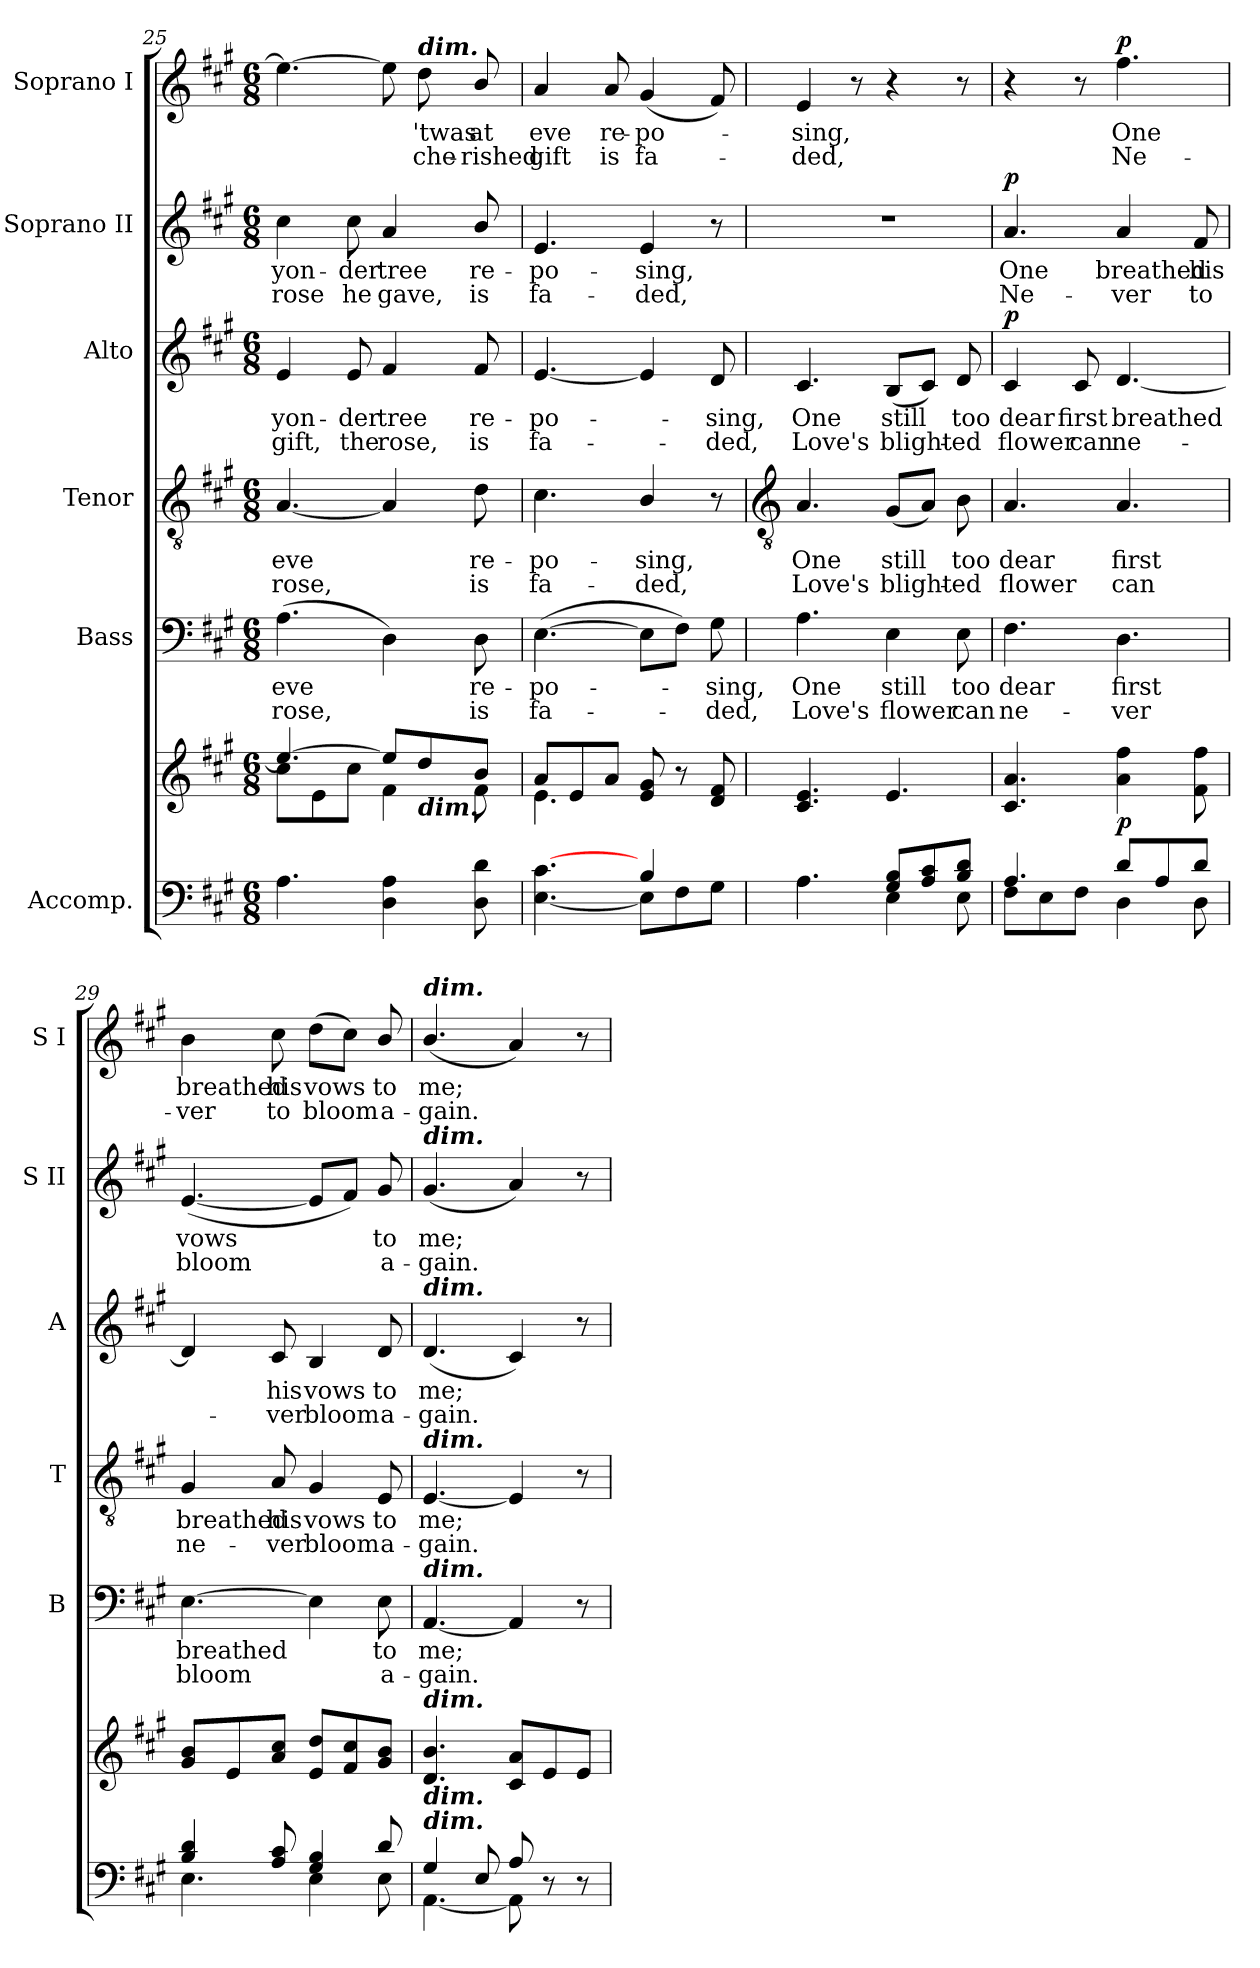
**kern	**kern	**dynam	**kern	**text	**text	**kern	**text	**text	**kern	**text	**text	**dynam	**kern	**text	**text	**dynam	**kern	**text	**text	**dynam
*part6	*part6	*part6	*part5	*part5	*part5	*part4	*part4	*part4	*part3	*part3	*part3	*part3	*part2	*part2	*part2	*part2	*part1	*part1	*part1	*part1
*staff7	*staff6	*staff6/7	*staff5	*staff5	*staff5	*staff4	*staff4	*staff4	*staff3	*staff3	*staff3	*staff3	*staff2	*staff2	*staff2	*staff2	*staff1	*staff1	*staff1	*staff1
*I"Accomp.	*	*	*I"Bass	*	*	*I"Tenor	*	*	*I"Alto	*	*	*	*I"Soprano II	*	*	*	*I"Soprano I	*	*	*
*	*	*	*I'B	*	*	*I'T	*	*	*I'A	*	*	*	*I'S II	*	*	*	*I'S I	*	*	*
*clefF4	*clefG2	*	*clefF4	*	*	*clefGv2	*	*	*clefG2	*	*	*	*clefG2	*	*	*	*clefG2	*	*	*
*k[f#c#g#]	*k[f#c#g#]	*	*k[f#c#g#]	*	*	*k[f#c#g#]	*	*	*k[f#c#g#]	*	*	*	*k[f#c#g#]	*	*	*	*k[f#c#g#]	*	*	*
*A:	*A:	*	*A:	*	*	*A:	*	*	*A:	*	*	*	*A:	*	*	*	*A:	*	*	*
*M6/8	*M6/8	*	*M6/8	*	*	*M6/8	*	*	*M6/8	*	*	*	*M6/8	*	*	*	*M6/8	*	*	*
=25	=25	=25	=25	=25	=25	=25	=25	=25	=25	=25	=25	=25	=25	=25	=25	=25	=25	=25	=25	=25
*^	*^	*	*	*	*	*	*	*	*	*	*	*	*	*	*	*	*	*	*	*
!	!	!	!	!	!	!LO:LY:b	!LO:LY:b	!	!LO:LY:b	!LO:LY:b	!	!LO:LY:b	!LO:LY:b	!	!	!LO:LY:b	!LO:LY:b	!	!	!	!	!
2ryy	4.A\	4.ee/_	8cc#\L	.	(>4.A	eve	rose,	[4.A	eve	rose,	4e	yon-	-gift,	.	4cc#	yon-	-rose	.	4.ee_	.	.	.
.	.	.	8e\	.	.	.	.	.	.	.	.	.	.	.	.	.	.	.	.	.	.	.
!	!	!	!	!	!	!	!	!	!	!	!	!LO:LY:b	!LO:LY:b	!	!	!LO:LY:b	!LO:LY:b	!	!	!	!	!
.	.	.	8cc#\J	.	.	.	.	.	.	.	8e	der	the	.	8cc#	der	he	.	.	.	.	.
!	!	!	!	!	!	!	!	!	!	!	!	!LO:LY:b	!LO:LY:b	!	!	!LO:LY:b	!LO:LY:b	!	!	!	!	!
.	4D\ 4A\	8ee/L]	4f#\	.	4D)	.	.	4A]	.	.	4f#	tree	rose,	.	4a	tree	gave,	.	8ee]	.	.	.
!	!	!	!	!	!	!	!	!	!	!	!	!	!	!	!	!	!	!	!LO:TX:a:Bi:t=dim.	!	!	!
!	!	!LO:TX:b:Bi:t=dim.	!	!	!	!	!	!	!	!	!	!	!	!	!	!	!	!	!	!	!	!
!	!	!	!	!	!	!	!	!	!	!	!	!	!	!	!	!	!	!	!	!LO:LY:b	!LO:LY:b	!
8ryy	.	8dd/	.	.	.	.	.	.	.	.	.	.	.	.	.	.	.	.	8dd	'twas	che-	.
!	!	!	!	!	!	!LO:LY:b	!LO:LY:b	!	!LO:LY:b	!LO:LY:b	!	!LO:LY:b	!LO:LY:b	!	!	!LO:LY:b	!LO:LY:b	!	!	!LO:LY:b	!LO:LY:b	!
8ryy	8D\ 8d\	8b/J	8f#\	.	8D	re-	-is	8d	re-	-is	8f#	re-	-is	.	8b/	re-	-is	.	8b/	-at	rished	.
=26	=26	=26	=26	=26	=26	=26	=26	=26	=26	=26	=26	=26	=26	=26	=26	=26	=26	=26	=26	=26	=26	=26
!	!	!	!	!	!	!LO:LY:b	!LO:LY:b	!	!LO:LY:b	!LO:LY:b	!	!LO:LY:b	!LO:LY:b	!	!	!LO:LY:b	!LO:LY:b	!	!	!LO:LY:b	!LO:LY:b	!
4.ryy	[4.E\ [4.c#\	8a/L	4.e\	.	(>[4.E	po-	fa-	4.c#	po-	-fa-	[4.e	po-	fa-	.	4.e	po-	-fa-	.	4a	eve	gift	.
.	.	8e/	.	.	.	.	.	.	.	.	.	.	.	.	.	.	.	.	.	.	.	.
!	!	!	!	!	!	!	!	!	!	!	!	!	!	!	!	!	!	!	!	!LO:LY:b	!LO:LY:b	!
.	.	8a/J	.	.	.	.	.	.	.	.	.	.	.	.	.	.	.	.	8a	re-	-is	.
!	!	!	!	!	!	!	!	!	!LO:LY:b	!LO:LY:b	!	!	!	!	!	!LO:LY:b	!LO:LY:b	!	!	!LO:LY:b	!LO:LY:b	!
4B/	8E\L]	8e/ 8g#/	4.ryy	.	8EL]	.	.	4B/	-sing,	ded,	4e]	.	.	.	4e	-sing,	ded,	.	(<4g#	po-	fa-	.
.	8F#\	8r	.	.	8F#J)	.	.	.	.	.	.	.	.	.	.	.	.	.	.	.	.	.
!	!	!	!	!	!	!LO:LY:b	!LO:LY:b	!	!	!	!	!LO:LY:b	!LO:LY:b	!	!	!	!	!	!	!	!	!
8ryy	8G#\J	8d/ 8f#/	.	.	8G#	sing,	ded,	8r	.	.	8d	sing,	ded,	.	8r	.	.	.	8f#)	.	.	.
*	*	*v	*v	*	*	*	*	*	*	*	*	*	*	*	*	*	*	*	*	*	*	*
!!LO:LB:g=z
=27	=27	=27	=27	=27	=27	=27	=27	=27	=27	=27	=27	=27	=27	=27	=27	=27	=27	=27	=27	=27	=27
*	*	*	*	*	*	*	*clefGv2	*	*	*	*	*	*	*	*	*	*	*	*	*	*
!	!	!	!	!	!LO:LY:b	!LO:LY:b	!	!LO:LY:b	!LO:LY:b	!	!LO:LY:b	!LO:LY:b	!	!LO:N:vis=1	!	!	!	!	!LO:LY:b	!LO:LY:b	!
4.ryy	4.A\	4.c# 4.e	.	4.A	One	Love's	4.A	One	Love's	4.c#	One	Love's	.	2.r	.	.	.	4e	sing,	ded,	.
.	.	.	.	.	.	.	.	.	.	.	.	.	.	.	.	.	.	8r	.	.	.
!	!	!	!	!	!LO:LY:b	!LO:LY:b	!	!LO:LY:b	!LO:LY:b	!	!LO:LY:b	!LO:LY:b	!	!	!	!	!	!	!	!	!
8G#/ 8B/L	4E\	4.e	.	4E	still	flower	(<8G#L	still	blight-	(<8BL	still	blight-	.	.	.	.	.	4r	.	.	.
8A/ 8c#/	.	.	.	.	.	.	8AJ)	.	.	8c#J)	.	.	.	.	.	.	.	.	.	.	.
!	!	!	!	!	!LO:LY:b	!LO:LY:b	!	!LO:LY:b	!LO:LY:b	!	!LO:LY:b	!LO:LY:b	!	!	!	!	!	!	!	!	!
8B/ 8d/J	8E\	.	.	8E	too	can	8B	too	ed	8d	too	ed	.	.	.	.	.	8r	.	.	.
=28	=28	=28	=28	=28	=28	=28	=28	=28	=28	=28	=28	=28	=28	=28	=28	=28	=28	=28	=28	=28	=28
!	!	!	!	!	!LO:LY:b	!LO:LY:b	!	!LO:LY:b	!LO:LY:b	!	!LO:LY:b	!LO:LY:b	!LO:DY:b	!	!LO:LY:b	!LO:LY:b	!LO:DY:b	!	!	!	!
4.A/	8F#\L	4.c# 4.a	.	4.F#	dear	ne-	4.A	dear	flower	4c#	dear	flower	p	4.a	One	Ne-	p	4r	.	.	.
.	8E\	.	.	.	.	.	.	.	.	.	.	.	.	.	.	.	.	.	.	.	.
!	!	!	!	!	!	!	!	!	!	!	!LO:LY:b	!LO:LY:b	!	!	!	!	!	!	!	!	!
.	8F#\J	.	.	.	.	.	.	.	.	8c#	first	can	.	.	.	.	.	8r	.	.	.
!	!	!	!LO:DY:b	!	!LO:LY:b	!LO:LY:b	!	!LO:LY:b	!LO:LY:b	!	!LO:LY:b	!LO:LY:b	!	!	!LO:LY:b	!LO:LY:b	!	!	!LO:LY:b	!LO:LY:b	!LO:DY:b
8d/L	4D\	4a 4ff#	p	4.D	-first	ver	4.A	first	can	[4.d	breathed	ne-	.	4a	-breathed	ver	.	4.ff#	One	Ne-	p
8A/	.	.	.	.	.	.	.	.	.	.	.	.	.	.	.	.	.	.	.	.	.
!	!	!	!	!	!	!	!	!	!	!	!	!	!	!	!LO:LY:b	!LO:LY:b	!	!	!	!	!
8d/J	8D\	8f# 8ff#	.	.	.	.	.	.	.	.	.	.	.	8f#	his	to	.	.	.	.	.
=29	=29	=29	=29	=29	=29	=29	=29	=29	=29	=29	=29	=29	=29	=29	=29	=29	=29	=29	=29	=29	=29
!	!	!	!	!	!LO:LY:b	!LO:LY:b	!	!LO:LY:b	!LO:LY:b	!	!	!	!	!	!LO:LY:b	!LO:LY:b	!	!	!LO:LY:b	!LO:LY:b	!
4B/ 4d/	4.E\	8g# 8bL	.	[4.E	breathed	bloom	4G#	breathed	ne-	4d]	.	.	.	(<[4.e	vows	bloom	.	4b	-breathed	ver	.
.	.	8e	.	.	.	.	.	.	.	.	.	.	.	.	.	.	.	.	.	.	.
!	!	!	!	!	!	!	!	!LO:LY:b	!LO:LY:b	!	!LO:LY:b	!LO:LY:b	!	!	!	!	!	!	!LO:LY:b	!LO:LY:b	!
8A/ 8c#/	.	8a 8cc#J	.	.	.	.	8A	-his	ver	8c#	his	ver	.	.	.	.	.	8cc#	his	to	.
!	!	!	!	!	!	!	!	!LO:LY:b	!LO:LY:b	!	!LO:LY:b	!LO:LY:b	!	!	!	!	!	!	!LO:LY:b	!LO:LY:b	!
4G#/ 4B/	4E\	8e 8ddL	.	4E]	.	.	4G#	vows	bloom	4B	vows	bloom	.	8eL]	.	.	.	(>8ddL	vows	bloom	.
.	.	8f# 8cc#	.	.	.	.	.	.	.	.	.	.	.	8f#J)	.	.	.	8cc#J)	.	.	.
!	!	!	!	!	!LO:LY:b	!LO:LY:b	!	!LO:LY:b	!LO:LY:b	!	!LO:LY:b	!LO:LY:b	!	!	!LO:LY:b	!LO:LY:b	!	!	!LO:LY:b	!LO:LY:b	!
8d/	8E\	8g#/ 8b/J	.	8E	to	a-	8E	to	a-	8d	to	a-	.	8g#	to	a-	.	8b/	to	a-	.
=30	=30	=30	=30	=30	=30	=30	=30	=30	=30	=30	=30	=30	=30	=30	=30	=30	=30	=30	=30	=30	=30
!	!	!	!	!	!	!	!	!	!	!	!	!	!	!	!	!	!	!LO:TX:a:Bi:t=dim.	!	!	!
!	!	!	!	!	!	!	!	!	!	!	!	!	!	!LO:TX:a:Bi:t=dim.	!	!	!	!	!	!	!
!	!	!	!	!	!	!	!	!	!	!LO:TX:a:Bi:t=dim.	!	!	!	!	!	!	!	!	!	!	!
!	!	!	!	!	!	!	!LO:TX:a:Bi:t=dim.	!	!	!	!	!	!	!	!	!	!	!	!	!	!
!	!	!	!	!LO:TX:a:Bi:t=dim.	!	!	!	!	!	!	!	!	!	!	!	!	!	!	!	!	!
!	!	!LO:TX:a:Bi:t=dim.	!	!	!	!	!	!	!	!	!	!	!	!	!	!	!	!	!	!	!
!LO:TX:a:Bi:t=dim.	!	!	!	!	!	!	!	!	!	!	!	!	!	!	!	!	!	!	!	!	!
!LO:TX:a:Bi:t=dim.	!	!	!	!	!	!	!	!	!	!	!	!	!	!	!	!	!	!	!	!	!
!	!	!	!	!	!LO:LY:b	!LO:LY:b	!	!LO:LY:b	!LO:LY:b	!	!LO:LY:b	!LO:LY:b	!	!	!LO:LY:b	!LO:LY:b	!	!	!LO:LY:b	!LO:LY:b	!
4G#/	[4.AA\	4.d/ 4.b/	.	[4.AA	-me;	gain.	[4.E	-me;	gain.	(<4.d	-me;	gain.	.	(<4.g#	-me;	gain.	.	(<4.b/	-me;	gain.	.
8E/	.	.	.	.	.	.	.	.	.	.	.	.	.	.	.	.	.	.	.	.	.
8A/	8AA\]	8c# 8aL	.	4AA]	.	.	4E]	.	.	4c#)	.	.	.	4a)	.	.	.	4a)	.	.	.
4ryy	8r	8e	.	.	.	.	.	.	.	.	.	.	.	.	.	.	.	.	.	.	.
.	8r	8eJ	.	8r	.	.	8r	.	.	8r	.	.	.	8r	.	.	.	8r	.	.	.
*v	*v	*	*	*	*	*	*	*	*	*	*	*	*	*	*	*	*	*	*	*	*
=	=	=	=	=	=	=	=	=	=	=	=	=	=	=	=	=	=	=	=	=
*-	*-	*-	*-	*-	*-	*-	*-	*-	*-	*-	*-	*-	*-	*-	*-	*-	*-	*-	*-	*-
